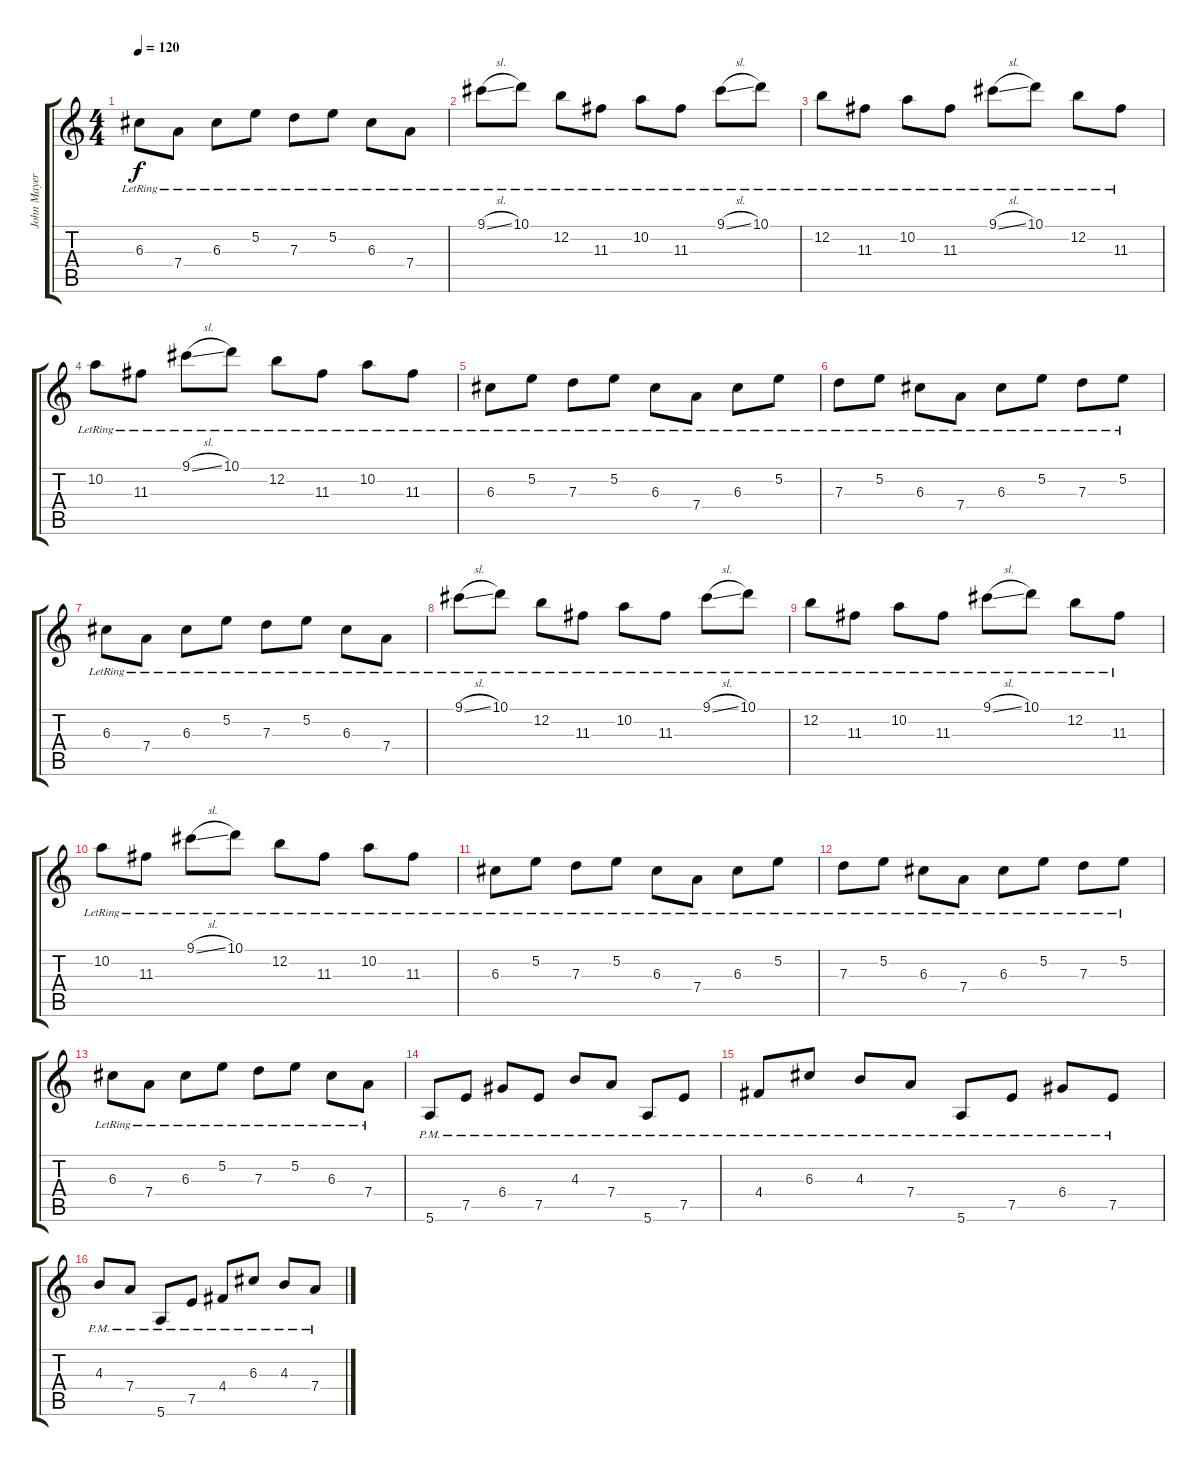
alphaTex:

\track ("John Mayer" "John Mayer") {instrument electricguitarjazz}
\staff {score tabs}
\tuning (E4 B3 G3 D3 A2 E2) {hide}
\ts (4 4)
\tempo 120
\clef g2
\ks c
6.3{lr}.8{dy f} 7.4{lr}.8 6.3{lr}.8 5.2{lr}.8 7.3{lr}.8 5.2{lr}.8 6.3{lr}.8 7.4{lr}.8 |
9.1{sl lr}.8 10.1{lr}.8 12.2{lr}.8 11.3{lr}.8 10.2{lr}.8 11.3{lr}.8 9.1{sl lr}.8 10.1{lr}.8 |
12.2{lr}.8 11.3{lr}.8 10.2{lr}.8 11.3{lr}.8 9.1{sl lr}.8 10.1{lr}.8 12.2{lr}.8 11.3{lr}.8 |
10.2{lr}.8 11.3{lr}.8 9.1{sl lr}.8 10.1{lr}.8 12.2{lr}.8 11.3{lr}.8 10.2{lr}.8 11.3{lr}.8 |
6.3{lr}.8 5.2{lr}.8 7.3{lr}.8 5.2{lr}.8 6.3{lr}.8 7.4{lr}.8 6.3{lr}.8 5.2{lr}.8 |
7.3{lr}.8 5.2{lr}.8 6.3{lr}.8 7.4{lr}.8 6.3{lr}.8 5.2{lr}.8 7.3{lr}.8 5.2{lr}.8 |
6.3{lr}.8 7.4{lr}.8 6.3{lr}.8 5.2{lr}.8 7.3{lr}.8 5.2{lr}.8 6.3{lr}.8 7.4{lr}.8 |
9.1{sl lr}.8 10.1{lr}.8 12.2{lr}.8 11.3{lr}.8 10.2{lr}.8 11.3{lr}.8 9.1{sl lr}.8 10.1{lr}.8 |
12.2{lr}.8 11.3{lr}.8 10.2{lr}.8 11.3{lr}.8 9.1{sl lr}.8 10.1{lr}.8 12.2{lr}.8 11.3{lr}.8 |
10.2{lr}.8 11.3{lr}.8 9.1{sl lr}.8 10.1{lr}.8 12.2{lr}.8 11.3{lr}.8 10.2{lr}.8 11.3{lr}.8 |
6.3{lr}.8 5.2{lr}.8 7.3{lr}.8 5.2{lr}.8 6.3{lr}.8 7.4{lr}.8 6.3{lr}.8 5.2{lr}.8 |
7.3{lr}.8 5.2{lr}.8 6.3{lr}.8 7.4{lr}.8 6.3{lr}.8 5.2{lr}.8 7.3{lr}.8 5.2{lr}.8 |
6.3{lr}.8 7.4{lr}.8 6.3{lr}.8 5.2{lr}.8 7.3{lr}.8 5.2{lr}.8 6.3{lr}.8 7.4{lr}.8 |
5.6{pm}.8 7.5{pm}.8 6.4{pm}.8 7.5{pm}.8 4.3{pm}.8 7.4{pm}.8 5.6{pm}.8 7.5{pm}.8 |
4.4{pm}.8 6.3{pm}.8 4.3{pm}.8 7.4{pm}.8 5.6{pm}.8 7.5{pm}.8 6.4{pm}.8 7.5{pm}.8 |
4.3{pm}.8 7.4{pm}.8 5.6{pm}.8 7.5{pm}.8 4.4{pm}.8 6.3{pm}.8 4.3{pm}.8 7.4{pm}.8
